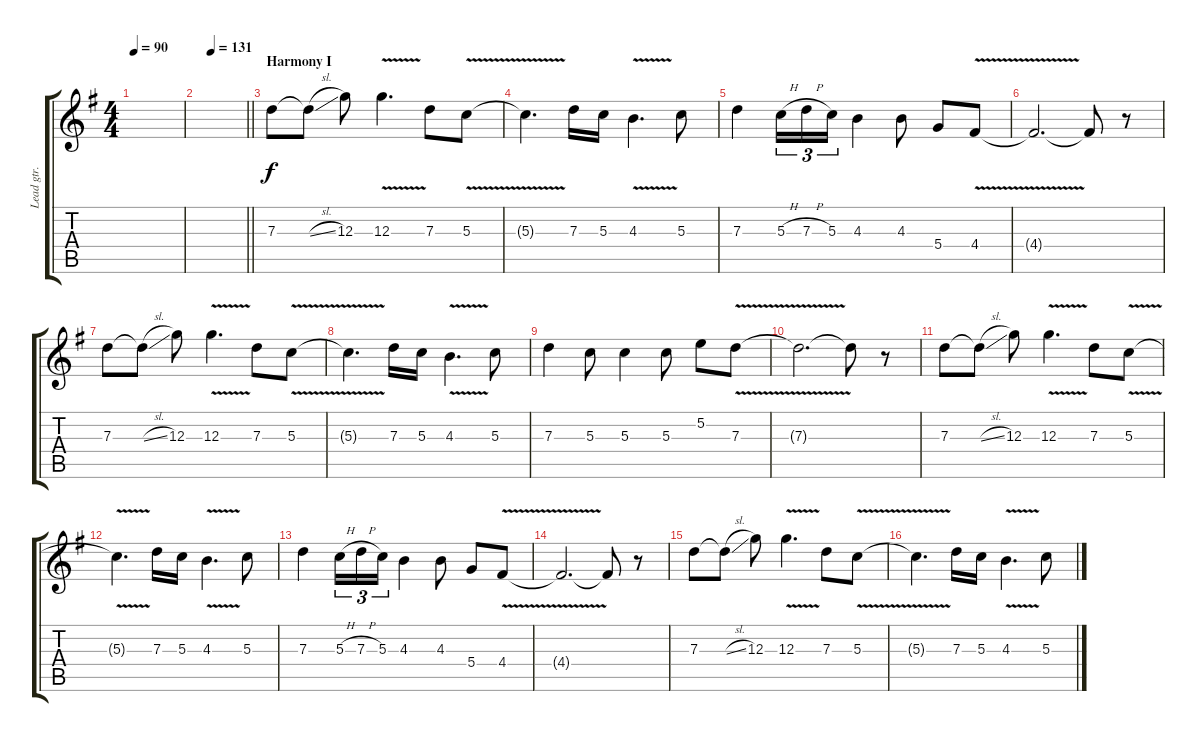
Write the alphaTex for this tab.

\track ("Lead gtr. II" "Lead gtr. ") {instrument distortionguitar}
\staff {score tabs}
\tuning (E4 B3 G3 D3 A2 E2) {hide}
\ts (4 4)
\tempo 90
\clef g2
\ks g
|
\tempo (131 0.28125)
\barLineRight lightlight
|
\section ("" "Harmony I")
7.3.8 7.3{sl t}.8 12.3.8 12.3{v}.4{d} 7.3.8 5.3{v}.8 |
5.3{t}.4{d} 7.3.16 5.3.16 4.3{v}.4{d} 5.3.8 |
7.3.4 5.3{h}.16{tu (3 2)} 7.3{h}.16{tu (3 2)} 5.3.16{tu (3 2)} 4.3.4 4.3.8 5.4.8 4.4{v}.8 |
4.4{t}.2{d} 4.4{t}.8 r.8 |
7.3.8 7.3{sl t}.8 12.3.8 12.3{v}.4{d} 7.3.8 5.3{v}.8 |
5.3{t}.4{d} 7.3.16 5.3.16 4.3{v}.4{d} 5.3.8 |
7.3.4 5.3.8 5.3.4 5.3.8 5.2.8 7.3{v}.8 |
7.3{t}.2{d} 7.3{t}.8 r.8 |
7.3.8 7.3{sl t}.8 12.3.8 12.3{v}.4{d} 7.3.8 5.3{v}.8 |
5.3{t}.4{d} 7.3.16 5.3.16 4.3{v}.4{d} 5.3.8 |
7.3.4 5.3{h}.16{tu (3 2)} 7.3{h}.16{tu (3 2)} 5.3.16{tu (3 2)} 4.3.4 4.3.8 5.4.8 4.4{v}.8 |
4.4{t}.2{d} 4.4{t}.8 r.8 |
7.3.8 7.3{sl t}.8 12.3.8 12.3{v}.4{d} 7.3.8 5.3{v}.8 |
5.3{t}.4{d} 7.3.16 5.3.16 4.3{v}.4{d} 5.3.8
